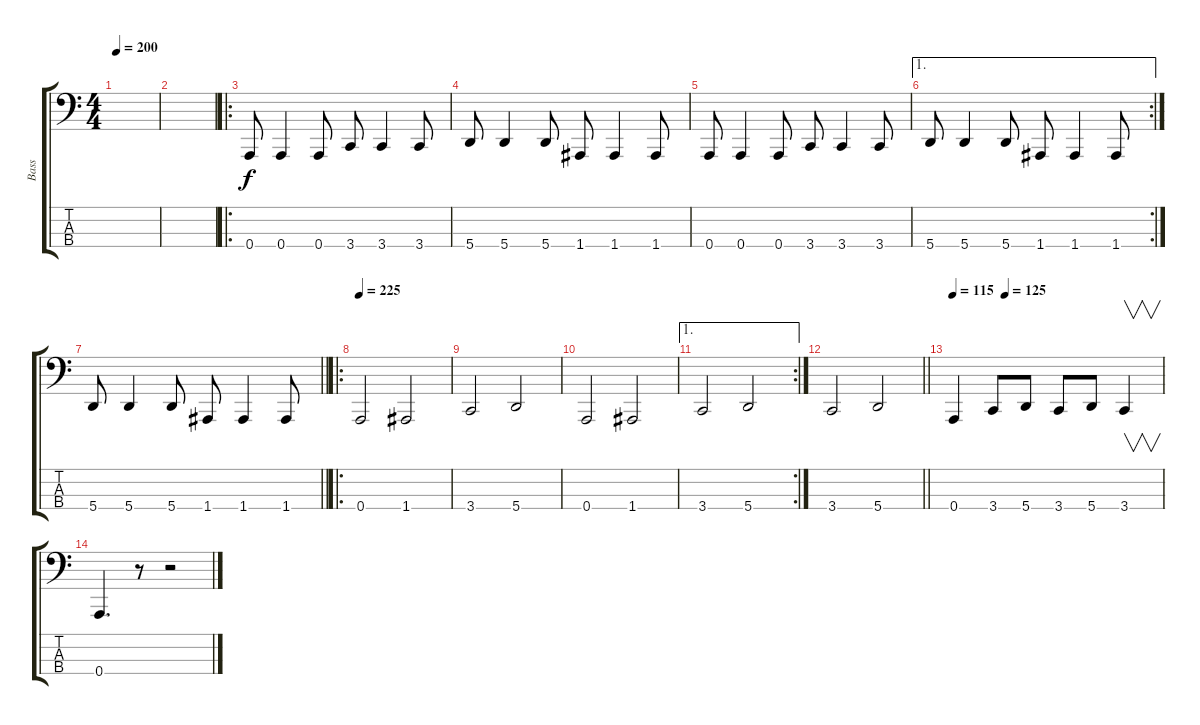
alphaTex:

\track ("Bass" "Bass") {instrument overdrivenguitar}
\staff {score tabs}
\tuning (D2 A1 E1 A0) {hide}
\ts (4 4)
\tempo 200
\clef f4
\ks c
|
|
\ro
0.4.8 0.4.4 0.4.8 3.4.8 3.4.4 3.4.8 |
5.4.8 5.4.4 5.4.8 1.4.8 1.4.4 1.4.8 |
0.4.8 0.4.4 0.4.8 3.4.8 3.4.4 3.4.8 |
\ae 1
\rc 2
5.4.8 5.4.4 5.4.8 1.4.8 1.4.4 1.4.8 |
\barLineRight lightlight
5.4.8 5.4.4 5.4.8 1.4.8 1.4.4 1.4.8 |
\ro
\section ("" "")
\tempo 225
0.4.2 1.4.2 |
3.4.2 5.4.2 |
0.4.2 1.4.2 |
\ae 1
\rc 2
3.4.2 5.4.2 |
\barLineRight lightlight
3.4.2 5.4.2 |
\section ("" "")
\tempo 115
\tempo (125 0.25)
0.4.4 3.4.8 5.4.8 3.4.8 5.4.8 3.4.4{v} |
0.4.4{d} r.8 r.2
